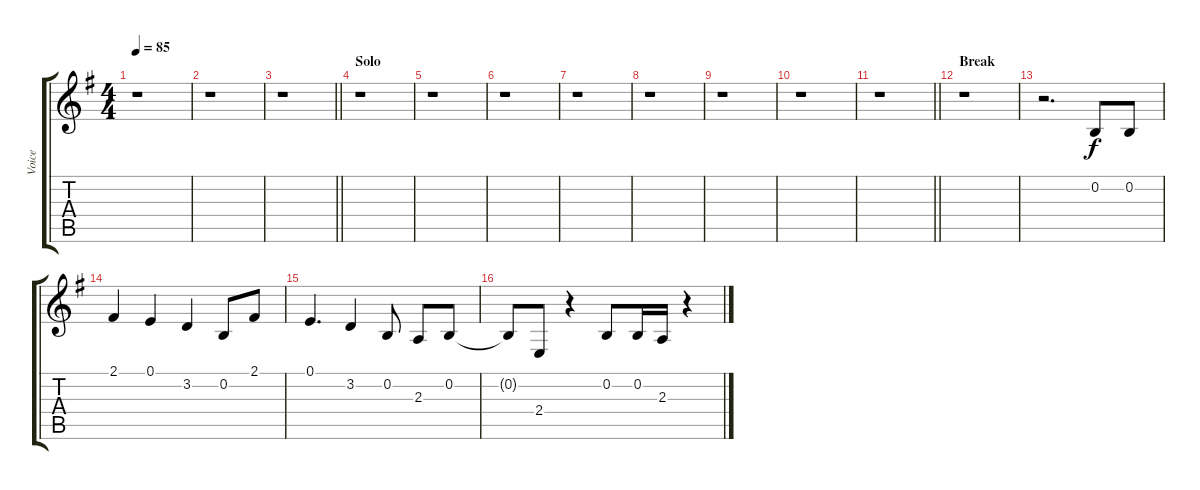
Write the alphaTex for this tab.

\track ("Voice" "Voice") {instrument flute}
\staff {score tabs}
\tuning (E4 B3 G3 D3 A2 E2) {hide}
\ts (4 4)
\tempo 85
\clef g2
\ks g
r.1{dy f} |
r.1 |
\barLineRight lightlight
r.1 |
\section ("" "Solo")
r.1 |
r.1 |
r.1 |
r.1 |
r.1 |
r.1 |
r.1 |
\barLineRight lightlight
r.1 |
\section ("" "Break")
r.1 |
r.2{d} 0.2.8 0.2.8 |
2.1.4 0.1.4 3.2.4 0.2.8 2.1.8 |
0.1.4{d} 3.2.4 0.2.8 2.3.8 0.2.8 |
0.2{t}.8 2.4.8 r.4 0.2.8 0.2.16 2.3.16 r.4
